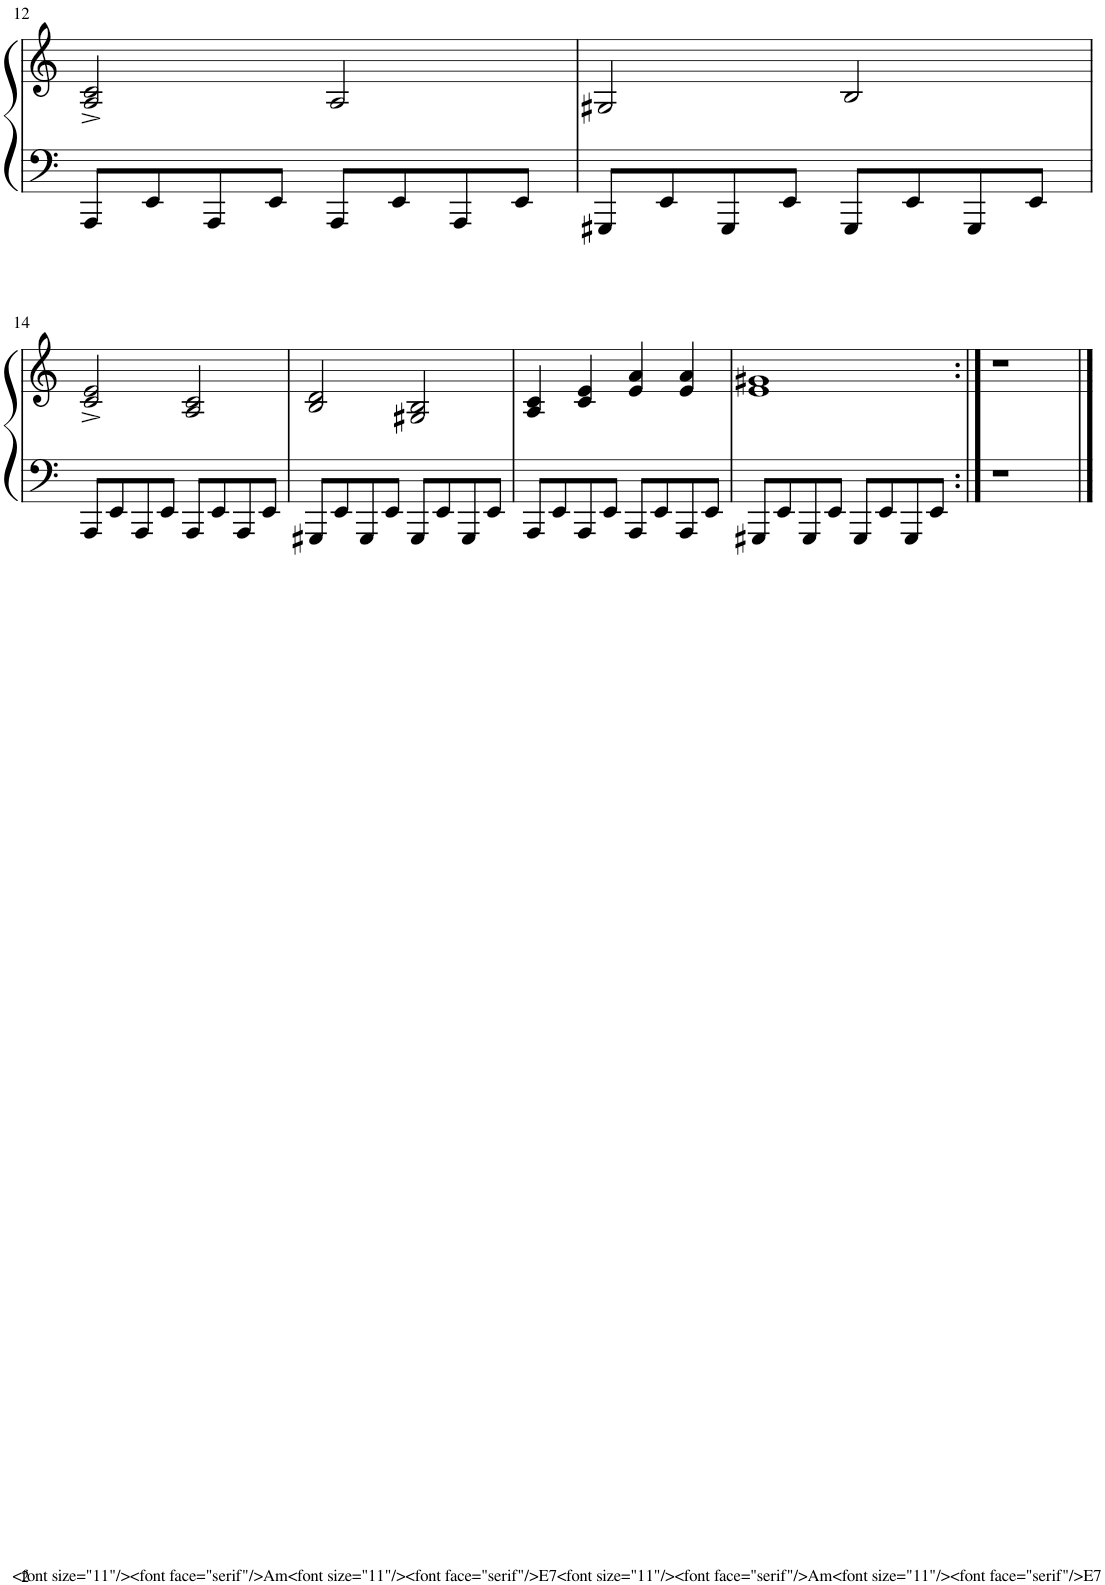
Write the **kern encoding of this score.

**kern	**kern
*part1	*part1
*staff2	*staff1
!!LO:PB:g=z
*clefF4	*clefG2
*k[]	*k[]
*M2/2	*M2/2
=12	=12
8AAA/L	2A/^ 2c/^
8EE/	.
8AAA/	.
8EE/J	.
8AAA/L	2A/
8EE/	.
8AAA/	.
8EE/J	.
=13	=13
8GGG#X/L	2G#X/
8EE/	.
8GGG#/	.
8EE/J	.
8GGG#/L	2B/
8EE/	.
8GGG#/	.
8EE/J	.
!!LO:LB:g=z
=14	=14
8AAA/L	2c/^ 2e/^
8EE/	.
8AAA/	.
8EE/J	.
8AAA/L	2A/ 2c/
8EE/	.
8AAA/	.
8EE/J	.
=15	=15
8GGG#X/L	2B/ 2d/
8EE/	.
8GGG#/	.
8EE/J	.
8GGG#/L	2G#X/ 2B/
8EE/	.
8GGG#/	.
8EE/J	.
=16	=16
8AAA/L	4A/ 4c/
8EE/	.
8AAA/	4c/ 4e/
8EE/J	.
8AAA/L	4e/ 4a/
8EE/	.
8AAA/	4e/ 4a/
8EE/J	.
=17	=17
8GGG#X/L	1e 1g#X
8EE/	.
8GGG#/	.
8EE/J	.
8GGG#/L	.
8EE/	.
8GGG#/	.
8EE/J	.
=18:|!	=18:|!
1r	1r
==	==
*-	*-
